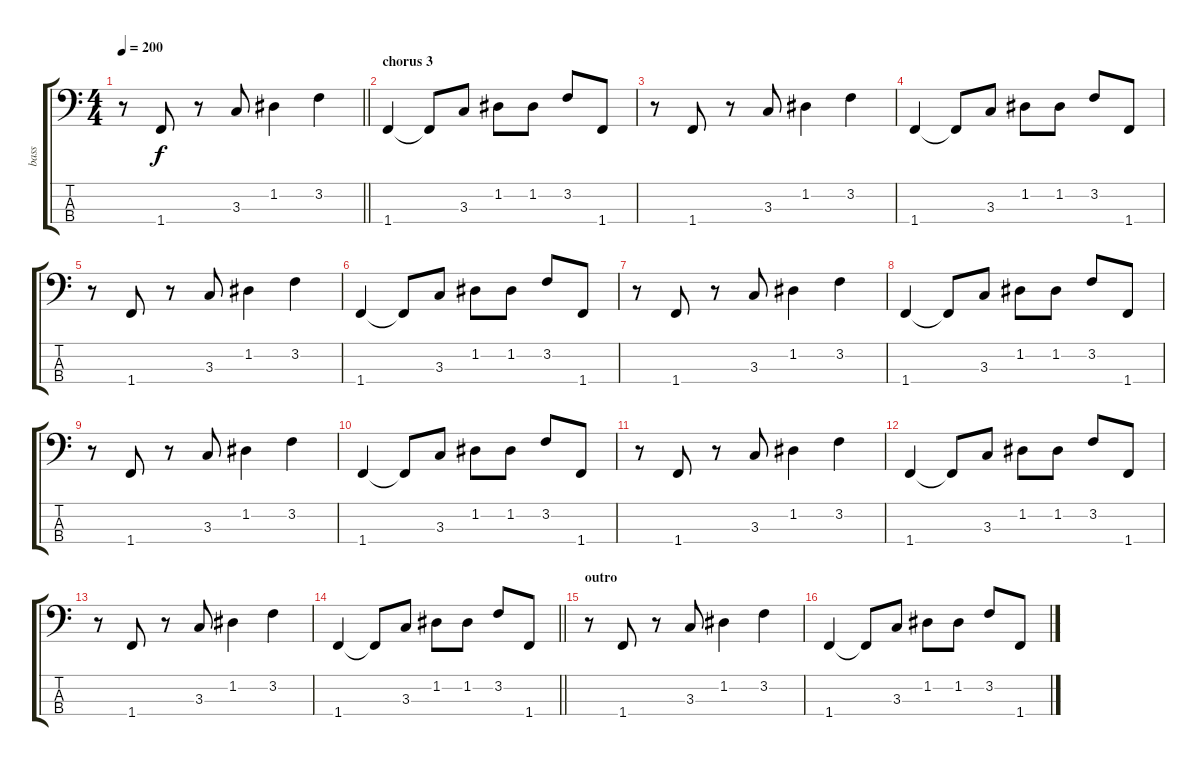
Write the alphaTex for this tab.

\track ("bass" "bass") {instrument fretlessbass}
\staff {score tabs}
\tuning (G2 D2 A1 E1) {hide}
\ts (4 4)
\tempo 200
\clef f4
\barLineRight lightlight
\ks c
r.8{dy f} 1.4.8 r.8 3.3.8 1.2.4 3.2.4 |
\section ("" "chorus 3")
1.4.4 1.4{t}.8 3.3.8 1.2.8 1.2.8 3.2.8 1.4.8 |
r.8 1.4.8 r.8 3.3.8 1.2.4 3.2.4 |
1.4.4 1.4{t}.8 3.3.8 1.2.8 1.2.8 3.2.8 1.4.8 |
r.8 1.4.8 r.8 3.3.8 1.2.4 3.2.4 |
1.4.4 1.4{t}.8 3.3.8 1.2.8 1.2.8 3.2.8 1.4.8 |
r.8 1.4.8 r.8 3.3.8 1.2.4 3.2.4 |
1.4.4 1.4{t}.8 3.3.8 1.2.8 1.2.8 3.2.8 1.4.8 |
r.8 1.4.8 r.8 3.3.8 1.2.4 3.2.4 |
1.4.4 1.4{t}.8 3.3.8 1.2.8 1.2.8 3.2.8 1.4.8 |
r.8 1.4.8 r.8 3.3.8 1.2.4 3.2.4 |
1.4.4 1.4{t}.8 3.3.8 1.2.8 1.2.8 3.2.8 1.4.8 |
r.8 1.4.8 r.8 3.3.8 1.2.4 3.2.4 |
\barLineRight lightlight
1.4.4 1.4{t}.8 3.3.8 1.2.8 1.2.8 3.2.8 1.4.8 |
\section ("" "outro")
r.8 1.4.8 r.8 3.3.8 1.2.4 3.2.4 |
1.4.4 1.4{t}.8 3.3.8 1.2.8 1.2.8 3.2.8 1.4.8
